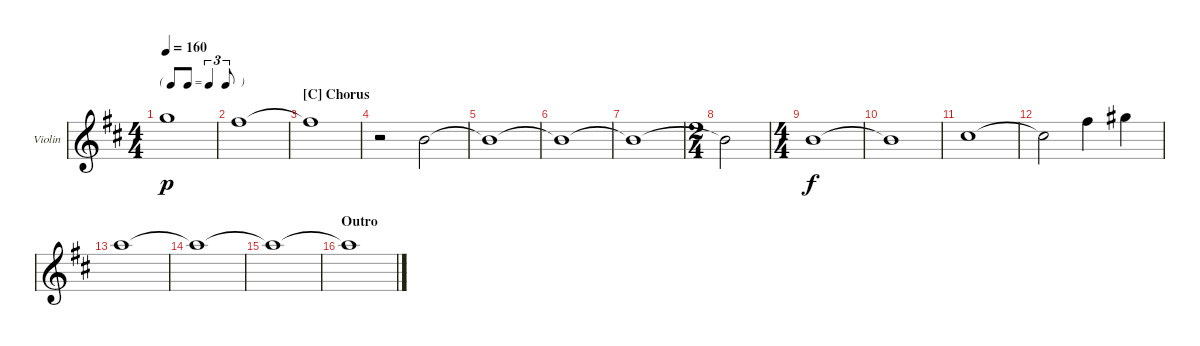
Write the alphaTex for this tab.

\defaultSystemsLayout 4
\bracketExtendMode groupsimilarinstruments
\firstSystemTrackNameOrientation horizontal
\otherSystemsTrackNameOrientation horizontal
\track ("Violin" "Violin") {instrument violin}
\staff {score}
\tuning (E5 A4 D4 G3)
\ts (4 4)
\tf triplet8th
\tempo 160
\clef g2
\ks bminor
3.1.1{dy p} |
2.1.1 |
\section ("C" "Chorus")
2.1{t}.1 |
r.2 2.2.2 |
2.2{t}.1 |
2.2{t}.1 |
2.2{t}.1 |
\ts (2 4)
2.2{t}.2 |
\ts (4 4)
2.2.1{dy f} |
2.2{t}.1 |
4.2.1 |
4.2{t}.2 9.2.4 11.2.4 |
12.2.1 |
12.2{t}.1 |
12.2{t}.1 |
\section ("" "Outro")
12.2{t}.1
